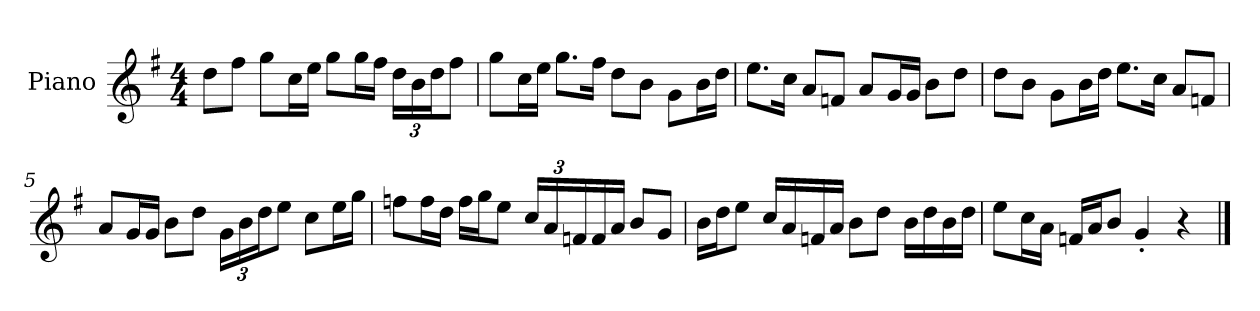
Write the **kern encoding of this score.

**kern
*part1
*staff1
*I"Piano
*I'P-no
*clefG2
*k[f#]
*M4/4
*MM90
=1
8dd\L
8ff#\J
8gg\L
16cc\L
16ee\JJ
8gg\L
16gg\L
16ff#\JJ
*Xbrackettup
24dd\LL
24b\
24dd\J
8ff#\J
=2
8gg\L
16cc\L
16ee\JJ
8.gg\L
16ff#\Jk
8dd\L
8b\J
8g\L
16b\L
16dd\JJ
=3
8.ee\L
16cc\Jk
8a/L
8fn/J
8a/L
16g/L
16g/JJ
8b\L
8dd\J
!!LO:LB:g=z
=4
8dd\L
8b\J
8g\L
16b\L
16dd\JJ
8.ee\L
16cc\Jk
8a/L
8fn/J
=5
8a/L
16g/L
16g/JJ
8b\L
8dd\J
24g\LL
24b\
24dd\J
8ee\J
8cc\L
16ee\L
16gg\JJ
=6
8ffn\L
16ff\L
16dd\JJ
16ff\LL
16gg\J
8ee\J
24cc/LL
24a/
24fn/
16f/
16a/JJ
8b/L
8g/J
!!LO:LB:g=z
=7
16b\LL
16dd\J
8ee\J
16cc/LL
16a/
16fn/
16a/JJ
8b\L
8dd\J
16b\LL
16dd\
16b\
16dd\JJ
=8
8ee\L
16cc\L
16a\JJ
16fn/LL
16a/J
8b/J
4g'/
4r
==
*-
